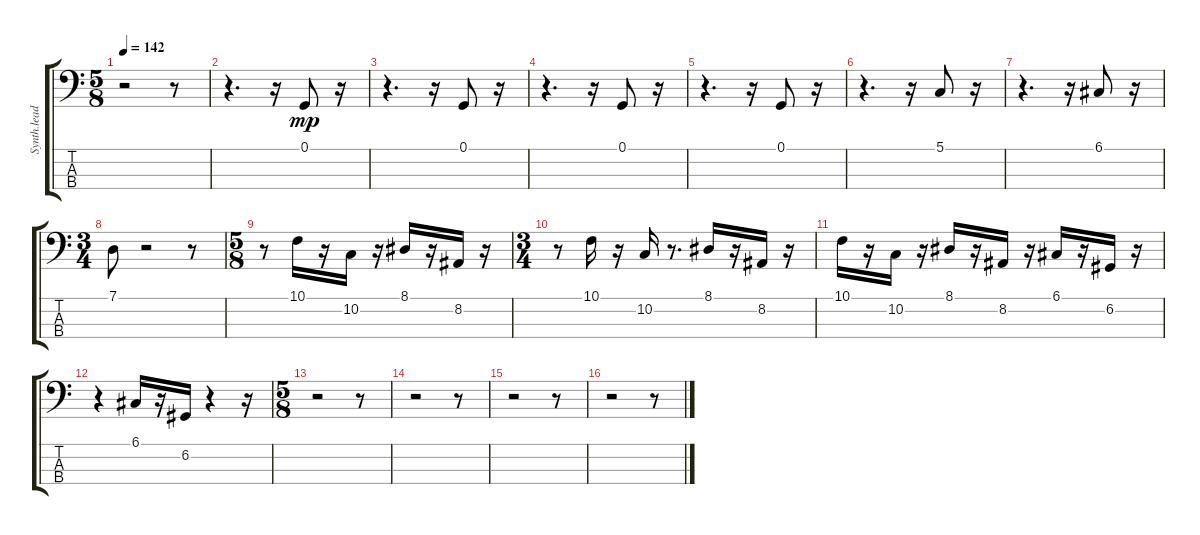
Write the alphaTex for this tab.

\track ("Synth.lead(bass)                    " "Synth.lead") {instrument lead2sawtooth}
\staff {score tabs}
\tuning (G2 D2 A1 E1) {hide}
\ts (5 8)
\tempo 142
\clef f4
\ks c
r.2{dy mf} r.8 |
r.4{d} r.16 0.1.8{dy mp} r.16 |
r.4{d} r.16 0.1.8 r.16 |
r.4{d} r.16 0.1.8 r.16 |
r.4{d} r.16 0.1.8 r.16 |
r.4{d} r.16 5.1.8 r.16 |
r.4{d} r.16 6.1.8 r.16 |
\ts (3 4)
7.1.8 r.2 r.8 |
\ts (5 8)
r.8 10.1.16 r.16 10.2.16 r.16 8.1.16 r.16 8.2.16 r.16 |
\ts (3 4)
r.8 10.1.16 r.16 10.2.16 r.8{d} 8.1.16 r.16 8.2.16 r.16 |
10.1.16 r.16 10.2.16 r.16 8.1.16 r.16 8.2.16 r.16 6.1.16 r.16 6.2.16 r.16 |
r.4 6.1.16 r.16 6.2.16 r.4 r.16 |
\ts (5 8)
r.2 r.8 |
r.2 r.8 |
r.2 r.8 |
r.2 r.8
